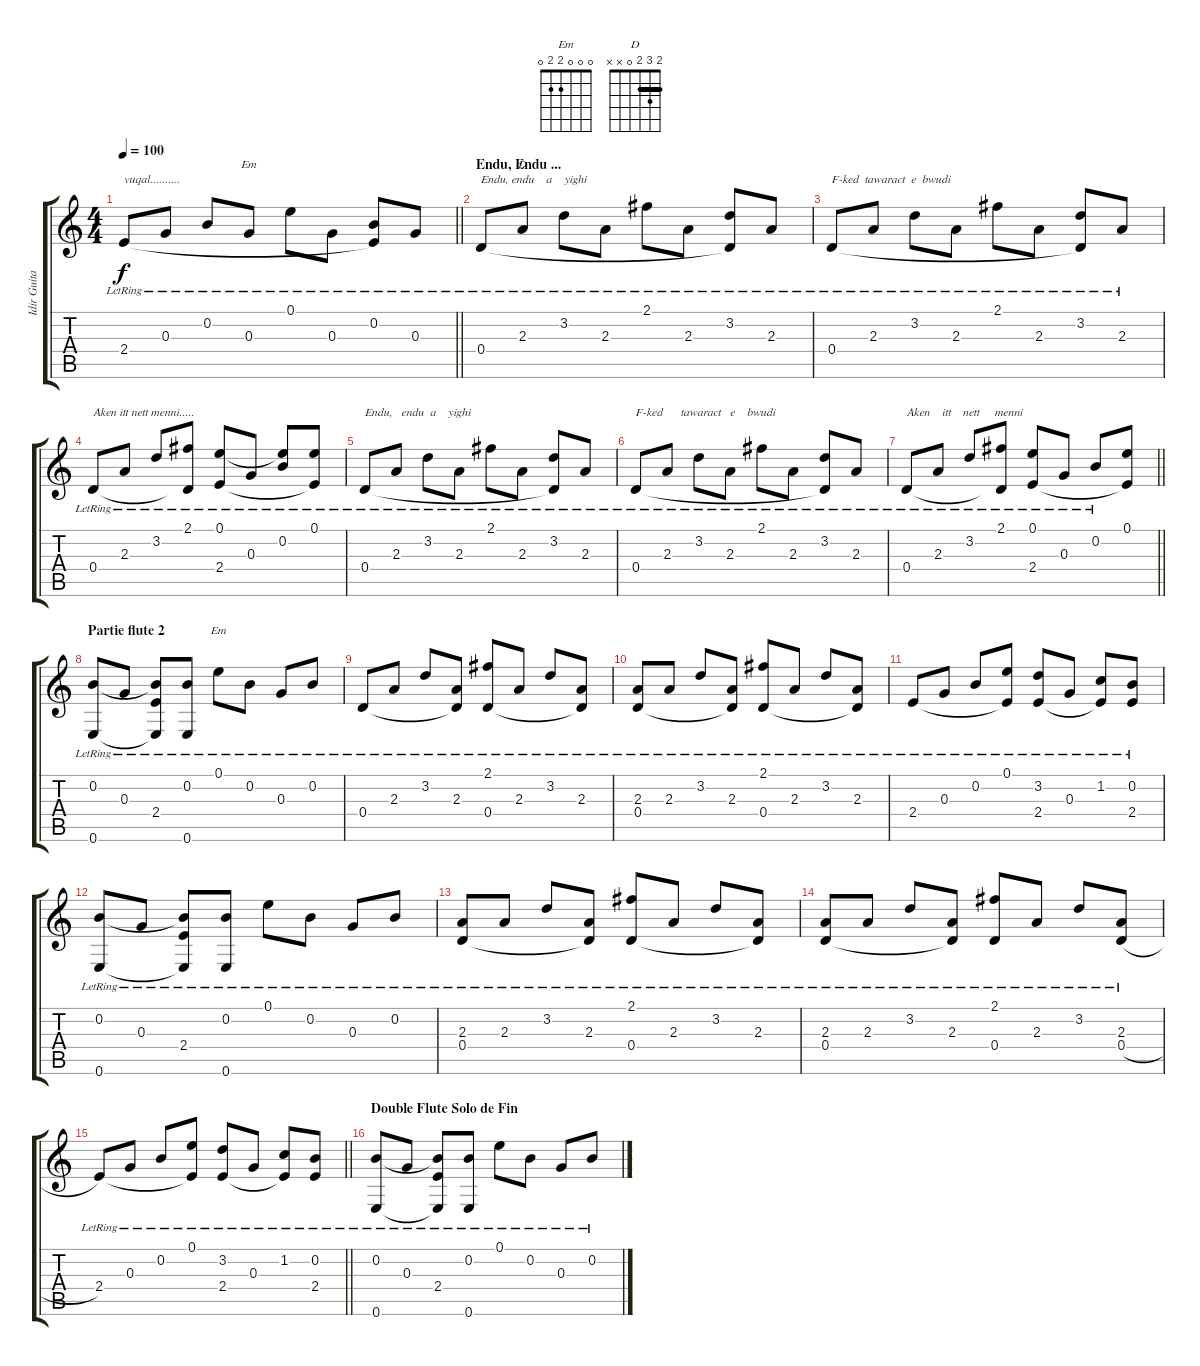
\track ("Idir Guitar" "Idir Guita") {instrument acousticguitarsteel}
\staff {score tabs}
\tuning (E4 B3 G3 D3 A2 E2) {hide}
\chord ("Em" 0 0 0 2 x x)
\chord ("D" 2 3 2 0 x x) {barre 2}
\chord ("Em" 0 0 0 2 2 0)
\ts (4 4)
\tempo 100
\clef g2
\barLineRight lightlight
\ks c
2.4{lr}.8{txt "vuqal.........." dy f} 0.3{lr}.8 0.2{lr}.8 0.3{lr}.8{ch "Em"} 0.1{lr}.8 0.3{lr}.8 (0.2{lr} 2.4{t}).8 0.3{lr}.8 |
\section ("" "Endu, Endu ...")
0.4{lr}.8{txt "Endu, endu    a    yighi"} 2.3{lr}.8{ch "D"} 3.2{lr}.8 2.3{lr}.8 2.1{lr}.8 2.3{lr}.8 (3.2{lr} 0.4{t}).8 2.3{lr}.8 |
0.4{lr}.8{txt "F-ked  tawaract  e  bwudi"} 2.3{lr}.8 3.2{lr}.8 2.3{lr}.8 2.1{lr}.8 2.3{lr}.8 (3.2{lr} 0.4{t}).8 2.3{lr}.8 |
0.4{lr}.8{txt "Aken itt nett menni....."} 2.3{lr}.8 3.2{lr}.8 (2.1{lr} 0.4{t}).8 (0.1{lr} 2.4{lr}).8 0.3{lr}.8 (0.1{t} 0.2{lr}).8 (0.1{lr} 2.4{t}).8 |
0.4{lr}.8{txt "Endu,   endu  a    yighi"} 2.3{lr}.8 3.2{lr}.8 2.3{lr}.8 2.1{lr}.8 2.3{lr}.8 (3.2{lr} 0.4{t}).8 2.3{lr}.8 |
0.4{lr}.8{txt "F-ked      tawaract   e    bwudi"} 2.3{lr}.8 3.2{lr}.8 2.3{lr}.8 2.1{lr}.8 2.3{lr}.8 (3.2{lr} 0.4{t}).8 2.3{lr}.8 |
\barLineRight lightlight
0.4{lr}.8{txt "Aken    itt    nett     menni"} 2.3{lr}.8 3.2{lr}.8 (2.1{lr} 0.4{t}).8 (0.1{lr} 2.4{lr}).8 0.3{lr}.8 0.2{lr}.8 (0.1 2.4{t}).8 |
\section ("" "Partie flute 2")
(0.2{lr} 0.6{lr}).8 0.3{lr}.8 (0.2{t} 2.4{lr} 0.6{t}).8 (0.2{lr} 0.6{lr}).8 0.1{lr}.8{ch "Em"} 0.2{lr}.8 0.3{lr}.8 0.2{lr}.8 |
0.4{lr}.8 2.3{lr}.8 3.2{lr}.8 (2.3{lr} 0.4{t}).8 (2.1{lr} 0.4).8 2.3{lr}.8 3.2{lr}.8 (2.3{lr} 0.4{t}).8 |
(2.3{lr} 0.4{lr}).8 2.3{lr}.8 3.2{lr}.8 (2.3{lr} 0.4{t}).8 (2.1{lr} 0.4{lr}).8 2.3{lr}.8 3.2{lr}.8 (2.3{lr} 0.4{t}).8 |
2.4{lr}.8 0.3{lr}.8 0.2{lr}.8 (0.1{lr} 2.4{t}).8 (3.2{lr} 2.4{lr}).8 0.3{lr}.8 (1.2{lr} 2.4{t}).8 (0.2{lr} 2.4{lr}).8 |
(0.2{lr} 0.6{lr}).8 0.3{lr}.8 (0.2{t} 2.4{lr} 0.6{t}).8 (0.2{lr} 0.6{lr}).8 0.1{lr}.8 0.2{lr}.8 0.3{lr}.8 0.2{lr}.8 |
(2.3{lr} 0.4{lr}).8 2.3{lr}.8 3.2{lr}.8 (2.3{lr} 0.4{t}).8 (2.1{lr} 0.4{lr}).8 2.3{lr}.8 3.2{lr}.8 (2.3{lr} 0.4{t}).8 |
(2.3{lr} 0.4{lr}).8 2.3{lr}.8 3.2{lr}.8 (2.3{lr} 0.4{t}).8 (2.1{lr} 0.4{lr}).8 2.3{lr}.8 3.2{lr}.8 (2.3 0.4{h lr}).8 |
\barLineRight lightlight
2.4{lr}.8 0.3{lr}.8 0.2{lr}.8 (0.1{lr} 2.4{t}).8 (3.2{lr} 2.4{lr}).8 0.3{lr}.8 (1.2{lr} 2.4{t}).8 (0.2{lr} 2.4{lr}).8 |
\section ("" "Double Flute Solo de Fin ")
(0.2{lr} 0.6{lr}).8 0.3{lr}.8 (0.2{t} 2.4{lr} 0.6{t}).8 (0.2{lr} 0.6{lr}).8 0.1{lr}.8 0.2{lr}.8 0.3{lr}.8 0.2{lr}.8
